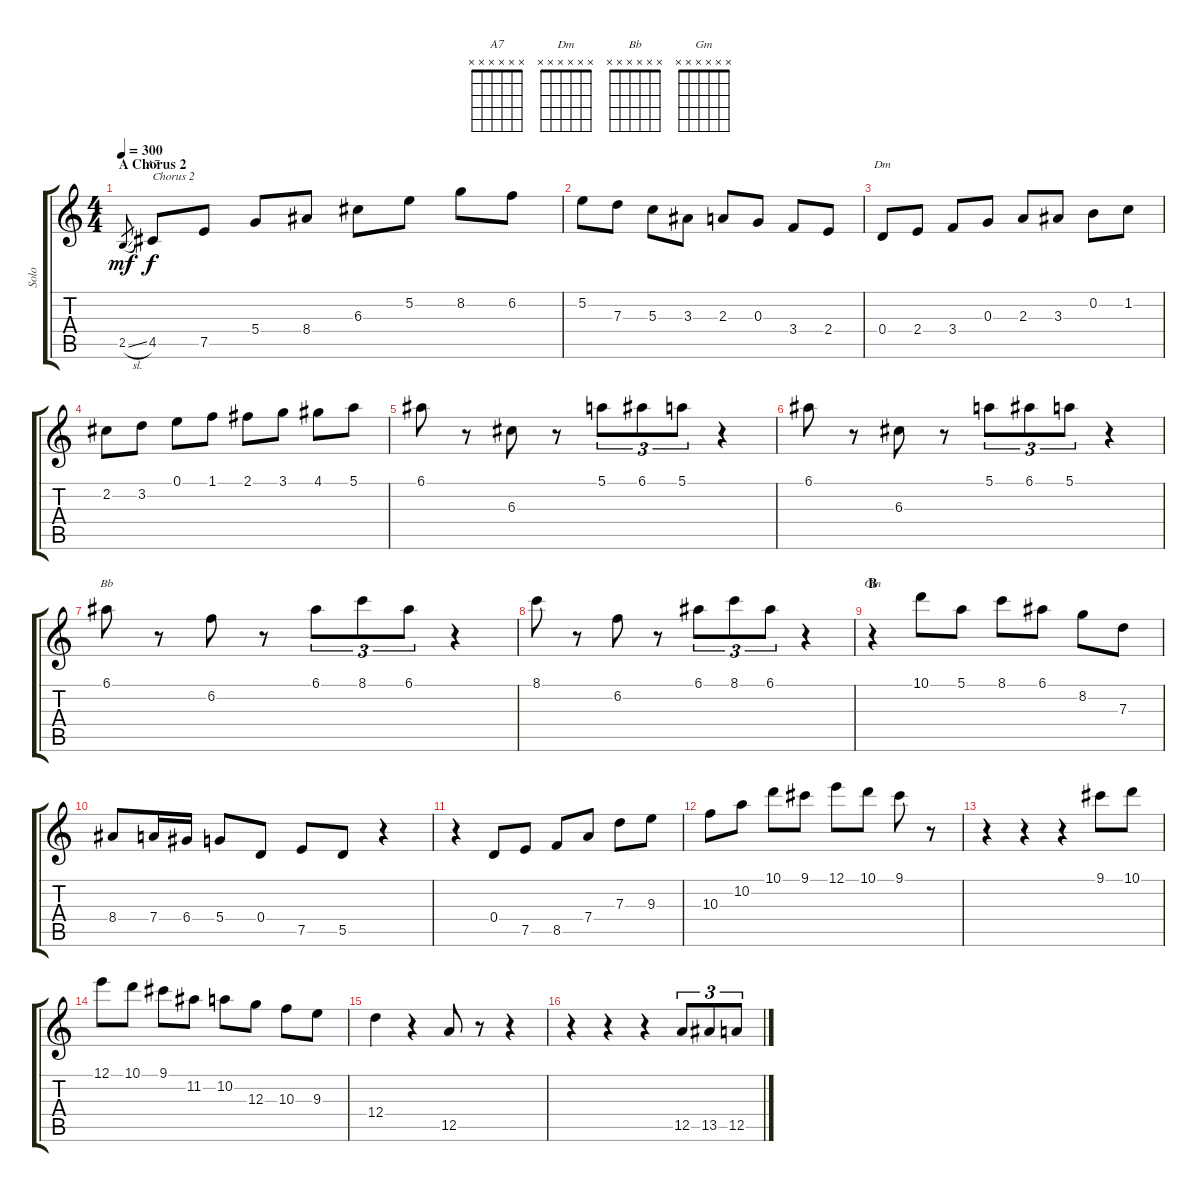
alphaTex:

\track ("Solo" "Solo") {instrument acousticguitarnylon}
\staff {score tabs}
\tuning (E4 B3 G3 D3 A2 E2) {hide}
\chord ("A7" x x x x x x) {firstfret 0}
\chord ("Dm" x x x x x x) {firstfret 0}
\chord ("Bb" x x x x x x) {firstfret 0}
\chord ("Gm" x x x x x x) {firstfret 0}
\ts (4 4)
\section ("" "A Chorus 2")
\tempo 300
\clef g2
\ks c
2.5{sl}.8{gr dy mf} 4.5.8{ch "A7" txt "Chorus 2" dy f} 7.5.8 5.4.8 8.4.8 6.3.8 5.2.8 8.2.8 6.2.8 |
5.2.8 7.3.8 5.3.8 3.3.8 2.3.8 0.3.8 3.4.8 2.4.8 |
0.4.8{ch "Dm"} 2.4.8 3.4.8 0.3.8 2.3.8 3.3.8 0.2.8 1.2.8 |
2.2.8 3.2.8 0.1.8 1.1.8 2.1.8 3.1.8 4.1.8 5.1.8 |
6.1.8 r.8 6.3.8 r.8 5.1.8{tu (3 2)} 6.1.8{tu (3 2)} 5.1.8{tu (3 2)} r.4 |
6.1.8 r.8 6.3.8 r.8 5.1.8{tu (3 2)} 6.1.8{tu (3 2)} 5.1.8{tu (3 2)} r.4 |
6.1.8{ch "Bb"} r.8 6.2.8 r.8 6.1.8{tu (3 2)} 8.1.8{tu (3 2)} 6.1.8{tu (3 2)} r.4 |
8.1.8 r.8 6.2.8 r.8 6.1.8{tu (3 2)} 8.1.8{tu (3 2)} 6.1.8{tu (3 2)} r.4 |
\section ("" "B")
r.4{ch "Gm"} 10.1.8 5.1.8 8.1.8 6.1.8 8.2.8 7.3.8 |
8.4.8 7.4.16 6.4.16 5.4.8 0.4.8 7.5.8 5.5.8 r.4 |
r.4 0.4.8 7.5.8 8.5.8 7.4.8 7.3.8 9.3.8 |
10.3.8 10.2.8 10.1.8 9.1.8 12.1.8 10.1.8 9.1.8 r.8 |
r.4 r.4 r.4 9.1.8 10.1.8 |
12.1.8 10.1.8 9.1.8 11.2.8 10.2.8 12.3.8 10.3.8 9.3.8 |
12.4.4 r.4 12.5.8 r.8 r.4 |
r.4 r.4 r.4 12.5.8{tu (3 2)} 13.5.8{tu (3 2)} 12.5.8{tu (3 2)}
